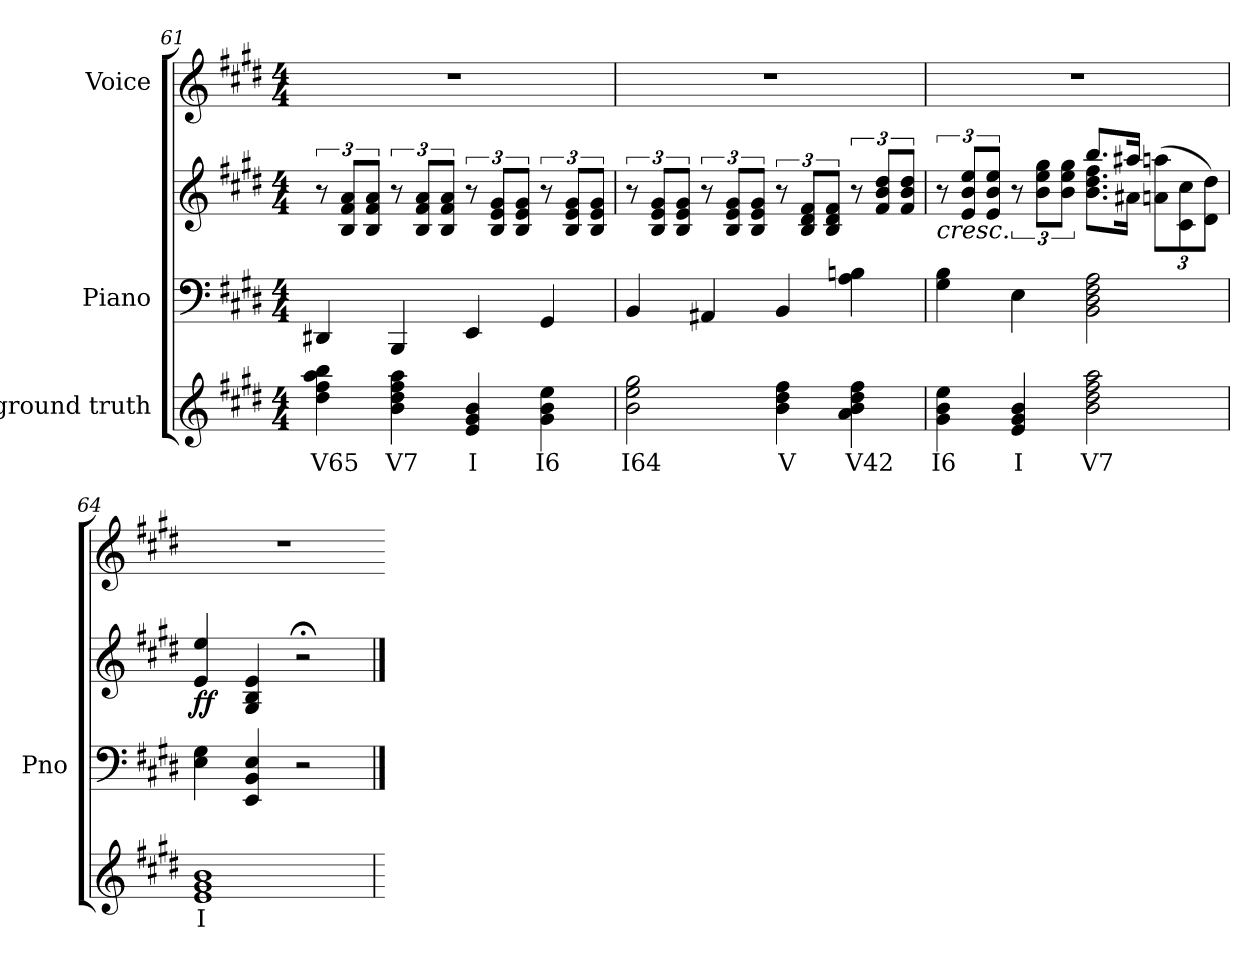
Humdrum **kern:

**kern	**text	**kern	**kern	**dynam	**kern
*part3	*part3	*part2	*part2	*part2	*part1
*staff4	*staff4	*staff3	*staff2	*staff2/3	*staff1
*I"ground truth	*	*I"Piano	*	*	*I"Voice
*	*	*I'Pno	*	*	*
*	*	*clefF4	*clefG2	*	*clefG2
*k[f#c#g#d#]	*	*k[f#c#g#d#]	*k[f#c#g#d#]	*	*k[f#c#g#d#]
*M4/4	*	*M4/4	*M4/4	*	*M4/4
=61	=61	=61	=61	=61	=61
4dd# 4ff# 4aa 4bb	V65	4DD#X/	12r	.	1r
.	.	.	12B/ 12f#/ 12a/L	.	.
.	.	.	12B/ 12f#/ 12a/J	.	.
4b 4dd# 4ff# 4aa	V7	4BBB/	12r	.	.
.	.	.	12B/ 12f#/ 12a/L	.	.
.	.	.	12B/ 12f#/ 12a/J	.	.
4e 4g# 4b	I	4EE/	12r	.	.
.	.	.	12B/ 12e/ 12g#/L	.	.
.	.	.	12B/ 12e/ 12g#/J	.	.
4g# 4b 4ee	I6	4GG#/	12r	.	.
.	.	.	12B/ 12e/ 12g#/L	.	.
.	.	.	12B/ 12e/ 12g#/J	.	.
=62	=62	=62	=62	=62	=62
2b 2ee 2gg#	I64	4BB/	12r	.	1r
.	.	.	12B/ 12e/ 12g#/L	.	.
.	.	.	12B/ 12e/ 12g#/J	.	.
.	.	4AA#X/	12r	.	.
.	.	.	12B/ 12e/ 12g#/L	.	.
.	.	.	12B/ 12e/ 12g#/J	.	.
4b 4dd# 4ff#	V	4BB/	12r	.	.
.	.	.	12B/ 12d#/ 12f#/L	.	.
.	.	.	12B/ 12d#/ 12f#/J	.	.
4a 4b 4dd# 4ff#	V42	4A\ 4Bn\	12r	.	.
.	.	.	12f#/ 12b/ 12dd#/L	.	.
.	.	.	12f#/ 12b/ 12dd#/J	.	.
=63	=63	=63	=63	=63	=63
*	*	*	*^	*	*
!	!	!	!LO:TX:b:i:t=cresc.	!	!	!
4g# 4b 4ee	I6	4G#\ 4B\	12r	2rgyy	.	1r
.	.	.	12e/ 12b/ 12ee/L	.	.	.
.	.	.	12e/ 12b/ 12ee/J	.	.	.
4e 4g# 4b	I	4E\	12r	.	.	.
.	.	.	12b\ 12ee\ 12gg#\L	.	.	.
.	.	.	12b\ 12ee\ 12gg#\J	.	.	.
2b 2dd# 2ff# 2aa	V7	2BB\ 2D#\ 2F#\ 2A\	8.bb/L	8.b\ 8.dd#\ 8.ff#\L	.	.
.	.	.	16aa#X/Jk	16a#X\Jk	.	.
*	*	*	*Xbrackettup	*	*	*
.	.	.	(>12an\ 12aan\L	4rgyy	.	.
.	.	.	12c#\ 12cc#\	.	.	.
.	.	.	12d#\ 12dd#\J)	.	.	.
*	*	*	*v	*v	*	*
=64	=64	=64	=64	=64	=64
!	!	!	!	!LO:DY:b	!
1e 1g# 1b	I	4E\ 4G#\	4e/ 4ee/	ff	1r
.	.	4EE/ 4BB/ 4E/	4G#/ 4B/ 4e/	.	.
.	.	2r	2r;<	.	.
=	==	==	==	==	==
*-	*-	*-	*-	*-	*-
